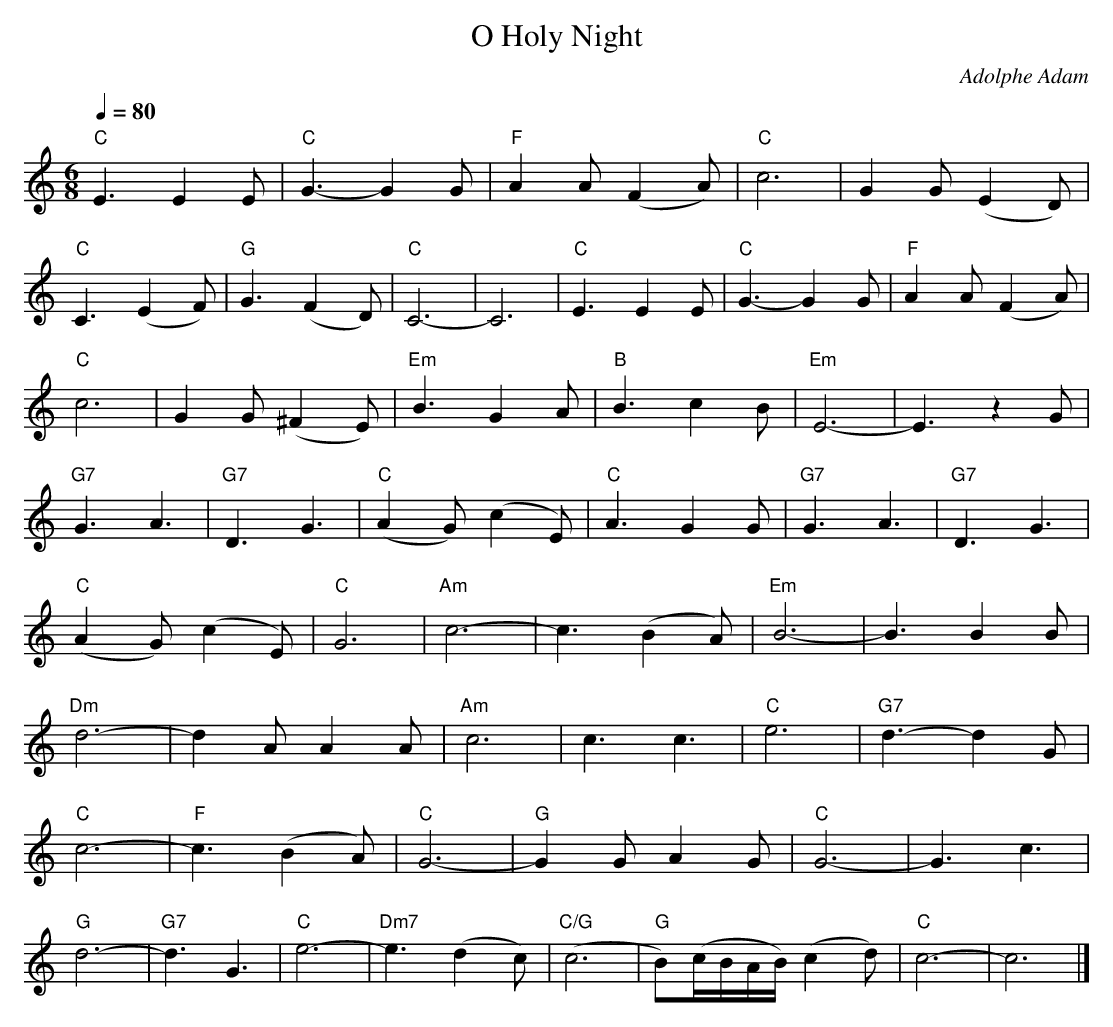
X:1
T: O Holy Night
C: Adolphe Adam
M: 6/8
Q: 1/4 = 80
L: 1/8
K: C major treble
  "C" E3 E2 E   | "C" G3-G2 G   | "F" A2 A (F2 A) | "C" c6 | G2 G (E2 D) |
  "C" C3 (E2 F) | "G" G3 (F2 D) | "C" C6- | C6 | "C" E3 E2 E   | "C" G3-G2 G   | "F" A2 A (F2 A) |
  "C" c6 | G2 G (^F2 E) | "Em" B3 G2 A | "B" B3 c2 B | "Em" E6- | E3 z2 G |
  "G7" G3 A3 | "G7" D3 G3 | "C" (A2 G) (c2 E) | "C" A3 G2 G | "G7" G3 A3 | "G7" D3 G3 |
  "C" (A2 G) (c2 E) | "C" G6 | "Am" c6- | c3 (B2 A) | "Em" B6- | B3 B2 B |
  "Dm" d6- | d2 A A2 A | "Am" c6 | c3 c3 | "C" e6 | "G7" d3-d2 G |
  "C" c6-  | "F" c3 (B2 A) | "C" G6- | "G" G2 G A2 G | "C" G6- | G3 c3 |
  "G" d6-  | "G7" d3 G3 | "C" e6- | "Dm7" e3 (d2 c) | "C/G" (c6 | "G" B)(c/B/A/B/) (c2 d) | "C" c6- | c6 |]
